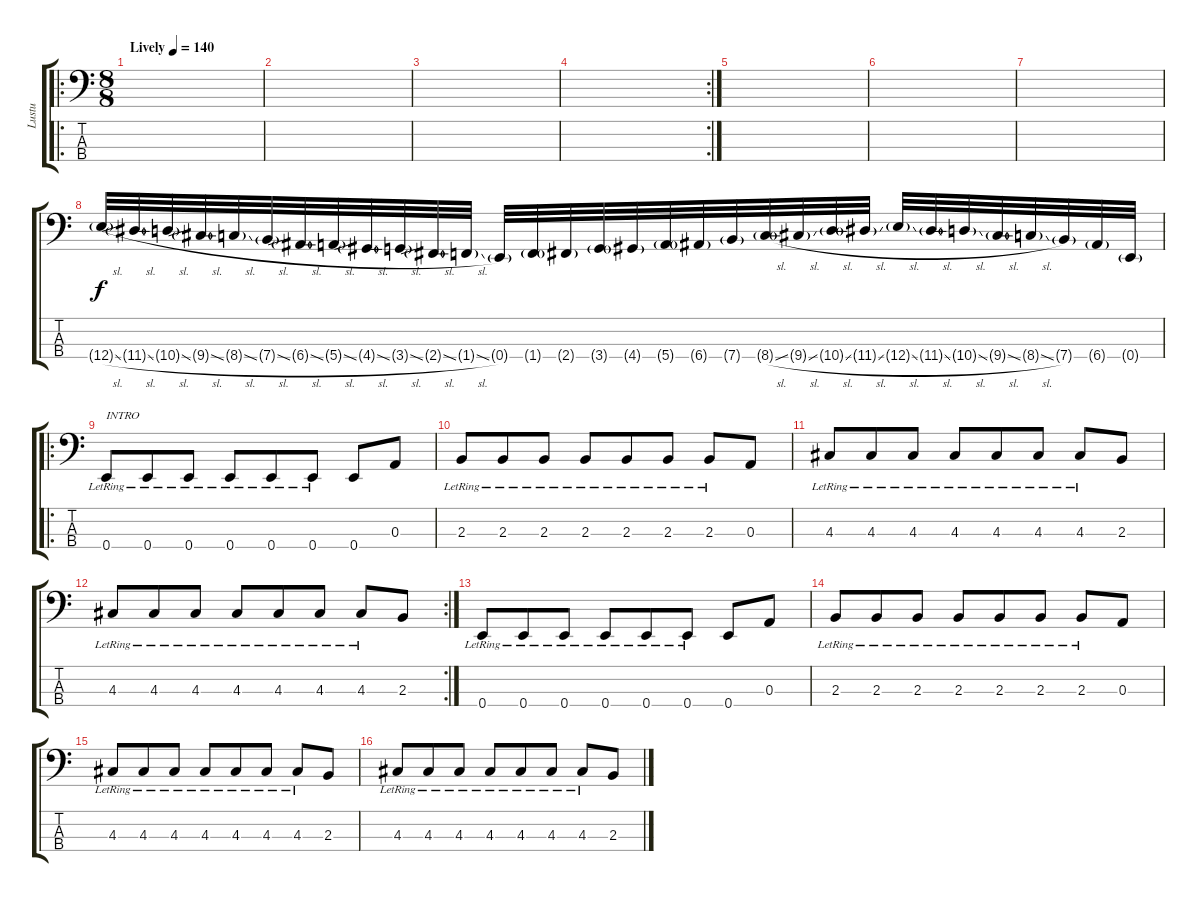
\track ("Lustu" "Lustu") {instrument electricbassfinger}
\staff {score tabs}
\tuning (G2 D2 A1 E1) {hide}
\ro
\ts (8 8)
\tempo (140 "Lively")
\clef f4
\ks c
|
|
|
\rc 2
|
|
|
|
12.4{sl g}.32 11.4{sl g}.32 10.4{sl g}.32 9.4{sl g}.32 8.4{sl g}.32 7.4{sl g}.32 6.4{sl g}.32 5.4{sl g}.32 4.4{sl g}.32 3.4{sl g}.32 2.4{sl g}.32 1.4{sl g}.32 0.4{g}.32 1.4{g}.32 2.4{g}.32 3.4{g}.32 4.4{g}.32 5.4{g}.32 6.4{g}.32 7.4{g}.32 8.4{sl g}.32 9.4{sl g}.32 10.4{sl g}.32 11.4{sl g}.32 12.4{sl g}.32 11.4{sl g}.32 10.4{sl g}.32 9.4{sl g}.32 8.4{sl g}.32 7.4{g}.32 6.4{g}.32 0.4{g}.32 |
\ro
0.4{lr}.8{txt "INTRO" dy f} 0.4{lr}.8 0.4{lr}.8 0.4{lr}.8 0.4{lr}.8 0.4{lr}.8 0.4.8 0.3.8 |
2.3{lr}.8 2.3{lr}.8 2.3{lr}.8 2.3{lr}.8 2.3{lr}.8 2.3{lr}.8 2.3{lr}.8 0.3.8 |
4.3{lr}.8 4.3{lr}.8 4.3{lr}.8 4.3{lr}.8 4.3{lr}.8 4.3{lr}.8 4.3{lr}.8 2.3.8 |
\rc 2
4.3{lr}.8 4.3{lr}.8 4.3{lr}.8 4.3{lr}.8 4.3{lr}.8 4.3{lr}.8 4.3{lr}.8 2.3.8 |
0.4{lr}.8 0.4{lr}.8 0.4{lr}.8 0.4{lr}.8 0.4{lr}.8 0.4{lr}.8 0.4.8 0.3.8 |
2.3{lr}.8 2.3{lr}.8 2.3{lr}.8 2.3{lr}.8 2.3{lr}.8 2.3{lr}.8 2.3{lr}.8 0.3.8 |
4.3{lr}.8 4.3{lr}.8 4.3{lr}.8 4.3{lr}.8 4.3{lr}.8 4.3{lr}.8 4.3{lr}.8 2.3.8 |
4.3{lr}.8 4.3{lr}.8 4.3{lr}.8 4.3{lr}.8 4.3{lr}.8 4.3{lr}.8 4.3{lr}.8 2.3.8
